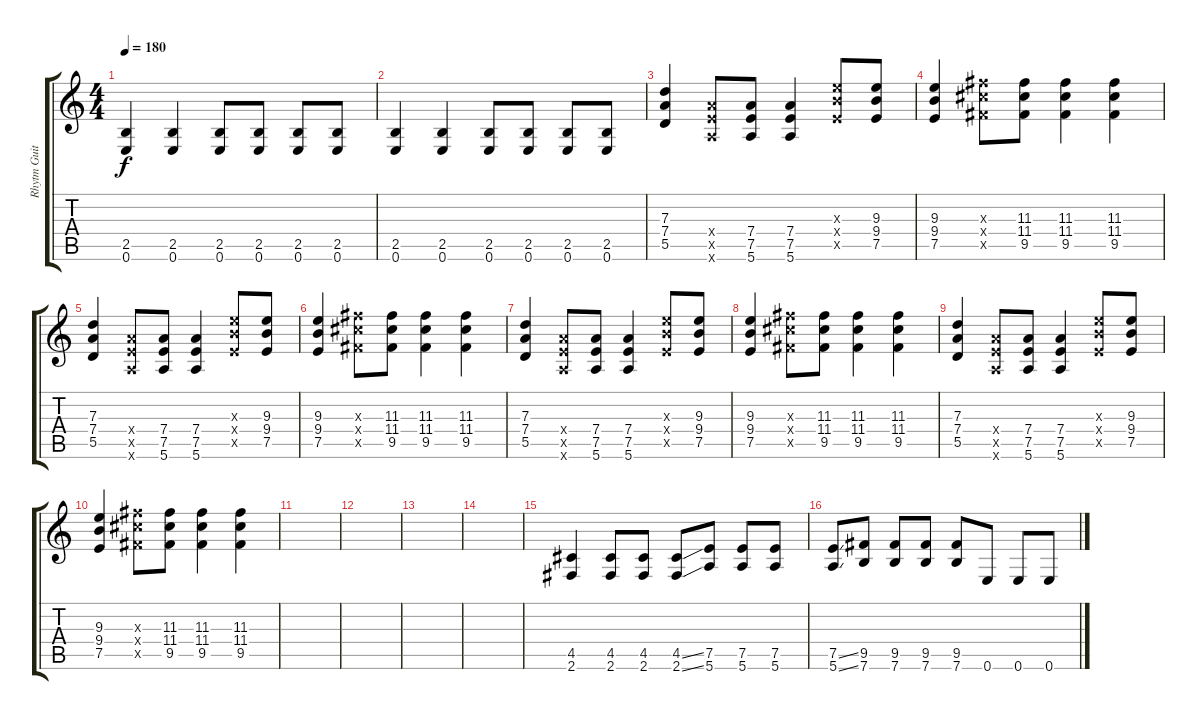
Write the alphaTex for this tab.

\track ("Rhytm Guitar" "Rhytm Guit") {instrument distortionguitar}
\staff {score tabs}
\tuning (E4 B3 G3 D3 A2 E2) {hide}
\ts (4 4)
\tempo 180
\clef g2
\ks c
(2.5 0.6).4{dy f} (2.5 0.6).4 (2.5 0.6).8 (2.5 0.6).8 (2.5 0.6).8 (2.5 0.6).8 |
(2.5 0.6).4 (2.5 0.6).4 (2.5 0.6).8 (2.5 0.6).8 (2.5 0.6).8 (2.5 0.6).8 |
(7.3 7.4 5.5).4 (7.4{x} 7.5{x} 5.6{x}).8 (7.4 7.5 5.6).8 (7.4 7.5 5.6).4 (9.3{x} 9.4{x} 7.5{x}).8 (9.3 9.4 7.5).8 |
(9.3 9.4 7.5).4 (11.3{x} 11.4{x} 9.5{x}).8 (11.3 11.4 9.5).8 (11.3 11.4 9.5).4 (11.3 11.4 9.5).4 |
(7.3 7.4 5.5).4 (7.4{x} 7.5{x} 5.6{x}).8 (7.4 7.5 5.6).8 (7.4 7.5 5.6).4 (9.3{x} 9.4{x} 7.5{x}).8 (9.3 9.4 7.5).8 |
(9.3 9.4 7.5).4 (11.3{x} 11.4{x} 9.5{x}).8 (11.3 11.4 9.5).8 (11.3 11.4 9.5).4 (11.3 11.4 9.5).4 |
(7.3 7.4 5.5).4 (7.4{x} 7.5{x} 5.6{x}).8 (7.4 7.5 5.6).8 (7.4 7.5 5.6).4 (9.3{x} 9.4{x} 7.5{x}).8 (9.3 9.4 7.5).8 |
(9.3 9.4 7.5).4 (11.3{x} 11.4{x} 9.5{x}).8 (11.3 11.4 9.5).8 (11.3 11.4 9.5).4 (11.3 11.4 9.5).4 |
(7.3 7.4 5.5).4 (7.4{x} 7.5{x} 5.6{x}).8 (7.4 7.5 5.6).8 (7.4 7.5 5.6).4 (9.3{x} 9.4{x} 7.5{x}).8 (9.3 9.4 7.5).8 |
(9.3 9.4 7.5).4 (11.3{x} 11.4{x} 9.5{x}).8 (11.3 11.4 9.5).8 (11.3 11.4 9.5).4 (11.3 11.4 9.5).4 |
|
|
|
|
(4.5 2.6).4 (4.5 2.6).8 (4.5 2.6).8 (4.5{ss} 2.6{ss}).8 (7.5 5.6).8 (7.5 5.6).8 (7.5 5.6).8 |
(7.5{ss} 5.6{ss}).8 (9.5 7.6).8 (9.5 7.6).8 (9.5 7.6).8 (9.5 7.6).8 0.6.8 0.6.8 0.6.8
